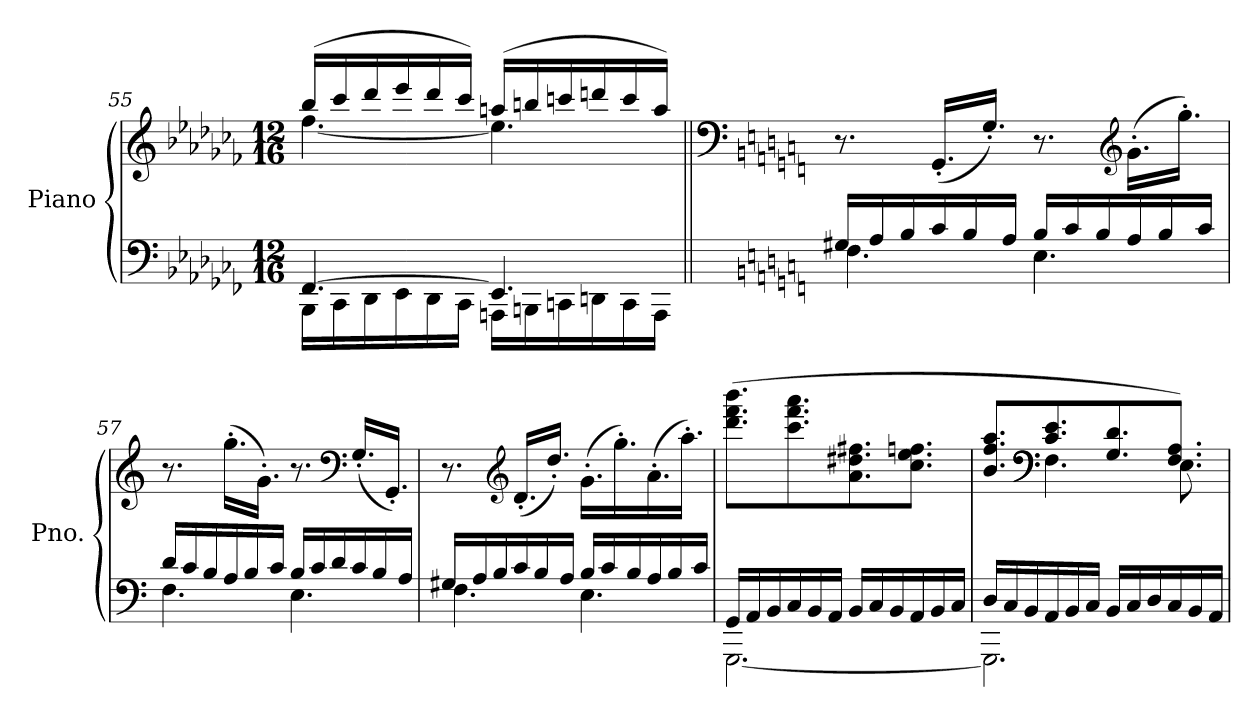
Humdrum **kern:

**kern	**kern
*part1	*part1
*staff2	*staff1
*I"Piano	*
*I'Pno.	*
*clefF4	*clefG2
*k[b-e-a-d-g-c-f-]	*k[b-e-a-d-g-c-f-]
*M12/16	*M12/16
=55	=55
*^	*^
[4.FF-/	16BBB-\LL	(>16bb-/LL	[4.ff-\
.	16CC-\	16ccc-/	.
.	16DD-\	16ddd-/	.
.	16EE-\	16eee-/	.
.	16DD-\	16ddd-/	.
.	16CC-\JJ	16ccc-/JJ)	.
4.EEn/]	16AAAn\LL	(>16aan/LL	4.een\]
.	16BBBn\	16bbn/	.
.	16CCn\	16cccn/	.
.	16DDn\	16dddn/	.
.	16CC\	16ccc/	.
.	16AAA\JJ	16aa/JJ)	.
*	*	*v	*v
!!LO:PB:g=z
=56||	=56||	=56||
*	*	*clefF4
*k[]	*	*k[]
16G#X/LL	4.F\	8.r
16A/	.	.
16B/	.	.
16c/	.	(<16.GG'/LL
16B/	.	.
.	.	16.G'/JJ)
16A/JJ	.	.
16B/LL	4.E\	8.r
16c/	.	.
16B/	.	.
*	*	*clefG2
16A/	.	(>16.g'\LL
16B/	.	.
.	.	16.gg'\JJ)
16c/JJ	.	.
=57	=57	=57
16d/LL	4.F\	8.r
16c/	.	.
16B/	.	.
16A/	.	(>16.gg'\LL
16B/	.	.
.	.	16.g'\JJ)
16c/JJ	.	.
16B/LL	4.E\	8.r
16c/	.	.
16d/	.	.
*	*	*clefF4
16c/	.	(<16.G'/LL
16B/	.	.
.	.	16.GG'/JJ)
16A/JJ	.	.
=58	=58	=58
16G#X/LL	4.F\	8.r
16A/	.	.
16B/	.	.
*	*	*clefG2
16c/	.	(<16.d'/LL
16B/	.	.
.	.	16.dd'/JJ)
16A/JJ	.	.
16B/LL	4.E\	(>16.g'\LL
16c/	.	.
.	.	16.gg'\)
16B/	.	.
16A/	.	(>16.a'\
16B/	.	.
.	.	16.aa'\JJ)
16c/JJ	.	.
!!LO:LB:g=z
=59	=59	=59
16GG/LL	[2.GGG\	(>8.ddd\ 8.fff\ 8.bbb\L
16AA/	.	.
16BB/	.	.
16C/	.	8.ccc\ 8.fff\ 8.aaa\
16BB/	.	.
16AA/JJ	.	.
16BB/LL	.	8.a\ 8.dd#X\ 8.ff#X\
16C/	.	.
16BB/	.	.
16AA/	.	8.cc\ 8.ee\ 8.ffn\J
16BB/	.	.
16C/JJ	.	.
=60	=60	=60
*	*	*^
16D/LL	2.GGG\]	8.b/ 8.ff/ 8.aa/L	8.ryy
16C/	.	.	.
16BB/	.	.	.
*	*	*clefF4	*
16AA/	.	8.c/ 8.e/	4.F\
16BB/	.	.	.
16C/JJ	.	.	.
16BB/LL	.	8.G/ 8.d/	.
16C/	.	.	.
16D/	.	.	.
16C/	.	8.F/ 8.A/J)	8.E\
16BB/	.	.	.
16AA/JJ	.	.	.
*v	*v	*	*
*	*v	*v
=	=
*-	*-
